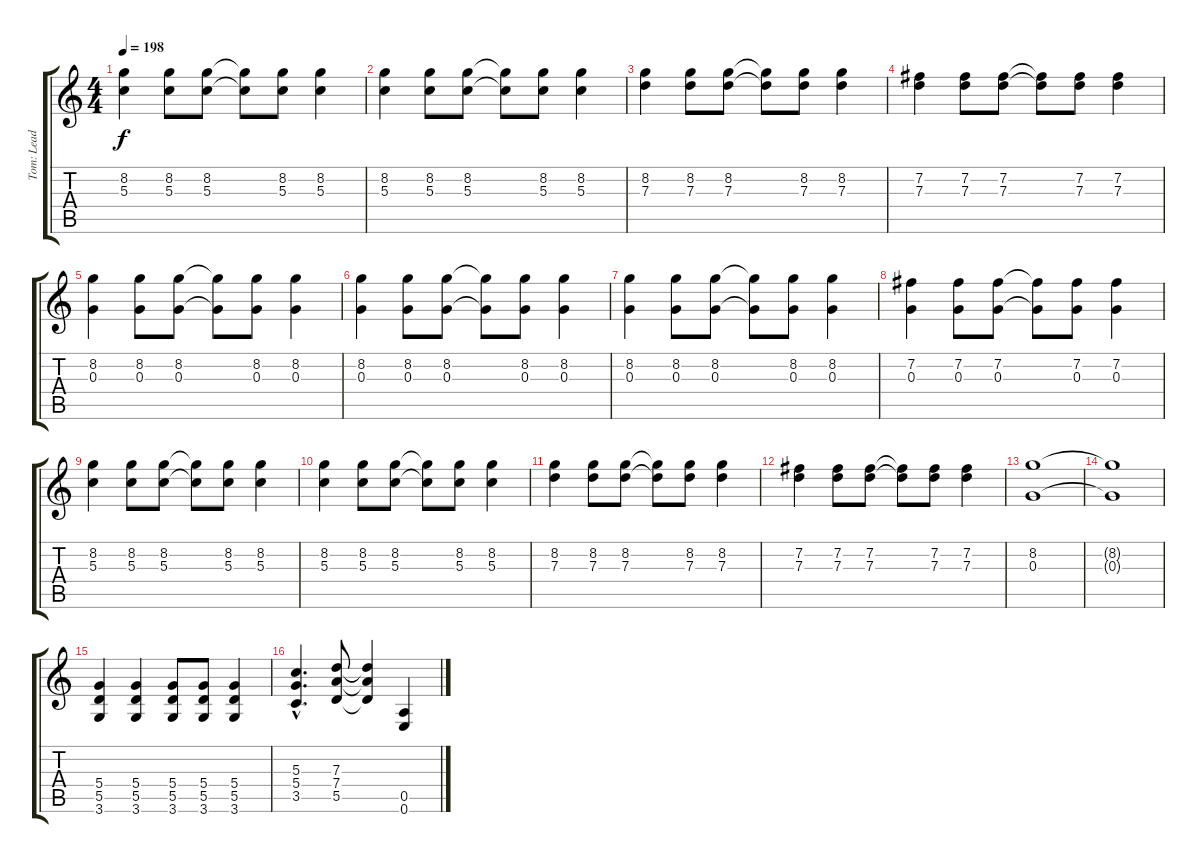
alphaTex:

\track ("Tom: Lead Guitar" "Tom: Lead ") {instrument overdrivenguitar}
\staff {score tabs}
\tuning (E4 B3 G3 D3 A2 E2) {hide}
\ts (4 4)
\tempo 198
\clef g2
\ks c
(8.2 5.3).4{dy f} (8.2 5.3).8 (8.2 5.3).8 (8.2{t} 5.3{t}).8 (8.2 5.3).8 (8.2 5.3).4 |
(8.2 5.3).4 (8.2 5.3).8 (8.2 5.3).8 (8.2{t} 5.3{t}).8 (8.2 5.3).8 (8.2 5.3).4 |
(8.2 7.3).4 (8.2 7.3).8 (8.2 7.3).8 (8.2{t} 7.3{t}).8 (8.2 7.3).8 (8.2 7.3).4 |
(7.2 7.3).4 (7.2 7.3).8 (7.2 7.3).8 (7.2{t} 7.3{t}).8 (7.2 7.3).8 (7.2 7.3).4 |
(8.2 0.3).4 (8.2 0.3).8 (8.2 0.3).8 (8.2{t} 0.3{t}).8 (8.2 0.3).8 (8.2 0.3).4 |
(8.2 0.3).4 (8.2 0.3).8 (8.2 0.3).8 (8.2{t} 0.3{t}).8 (8.2 0.3).8 (8.2 0.3).4 |
(8.2 0.3).4 (8.2 0.3).8 (8.2 0.3).8 (8.2{t} 0.3{t}).8 (8.2 0.3).8 (8.2 0.3).4 |
(7.2 0.3).4 (7.2 0.3).8 (7.2 0.3).8 (7.2{t} 0.3{t}).8 (7.2 0.3).8 (7.2 0.3).4 |
(8.2 5.3).4 (8.2 5.3).8 (8.2 5.3).8 (8.2{t} 5.3{t}).8 (8.2 5.3).8 (8.2 5.3).4 |
(8.2 5.3).4 (8.2 5.3).8 (8.2 5.3).8 (8.2{t} 5.3{t}).8 (8.2 5.3).8 (8.2 5.3).4 |
(8.2 7.3).4 (8.2 7.3).8 (8.2 7.3).8 (8.2{t} 7.3{t}).8 (8.2 7.3).8 (8.2 7.3).4 |
(7.2 7.3).4 (7.2 7.3).8 (7.2 7.3).8 (7.2{t} 7.3{t}).8 (7.2 7.3).8 (7.2 7.3).4 |
(8.2 0.3).1 |
(8.2{t} 0.3{t}).1 |
(5.4 5.5 3.6).4 (5.4 5.5 3.6).4 (5.4 5.5 3.6).8 (5.4 5.5 3.6).8 (5.4 5.5 3.6).4 |
(5.3{hac} 5.4{hac} 3.5{hac}).4{d} (7.3 7.4 5.5).8 (7.3{t} 7.4{t} 5.5{t}).4 (0.5 0.6).4
